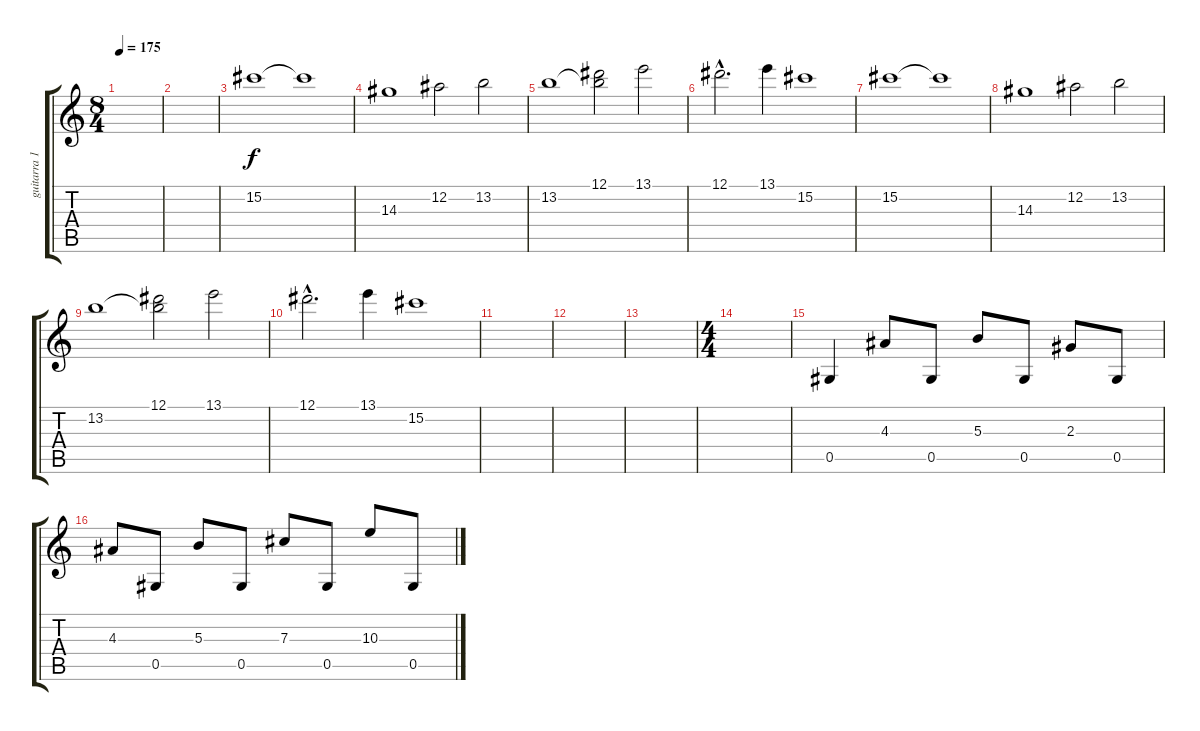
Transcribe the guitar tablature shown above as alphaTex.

\track ("guitarra 1" "guitarra 1") {instrument distortionguitar}
\staff {score tabs}
\tuning (Eb4 Bb3 Gb3 Db3 Ab2 Eb2) {hide}
\ts (8 4)
\tempo 175
\clef g2
\ks c
|
|
15.2.1 15.2{t}.1 |
14.3.1 12.2.2 13.2.2 |
13.2.1 (12.1 13.2{t}).2 13.1.2 |
12.1{hac}.2{d} 13.1.4 15.2.1 |
15.2.1 15.2{t}.1 |
14.3.1 12.2.2 13.2.2 |
13.2.1 (12.1 13.2{t}).2 13.1.2 |
12.1{hac}.2{d} 13.1.4 15.2.1 |
|
|
|
\ts (4 4)
|
0.5.4 4.3.8 0.5.8 5.3.8 0.5.8 2.3.8 0.5.8 |
4.3.8 0.5.8 5.3.8 0.5.8 7.3.8 0.5.8 10.3.8 0.5.8
